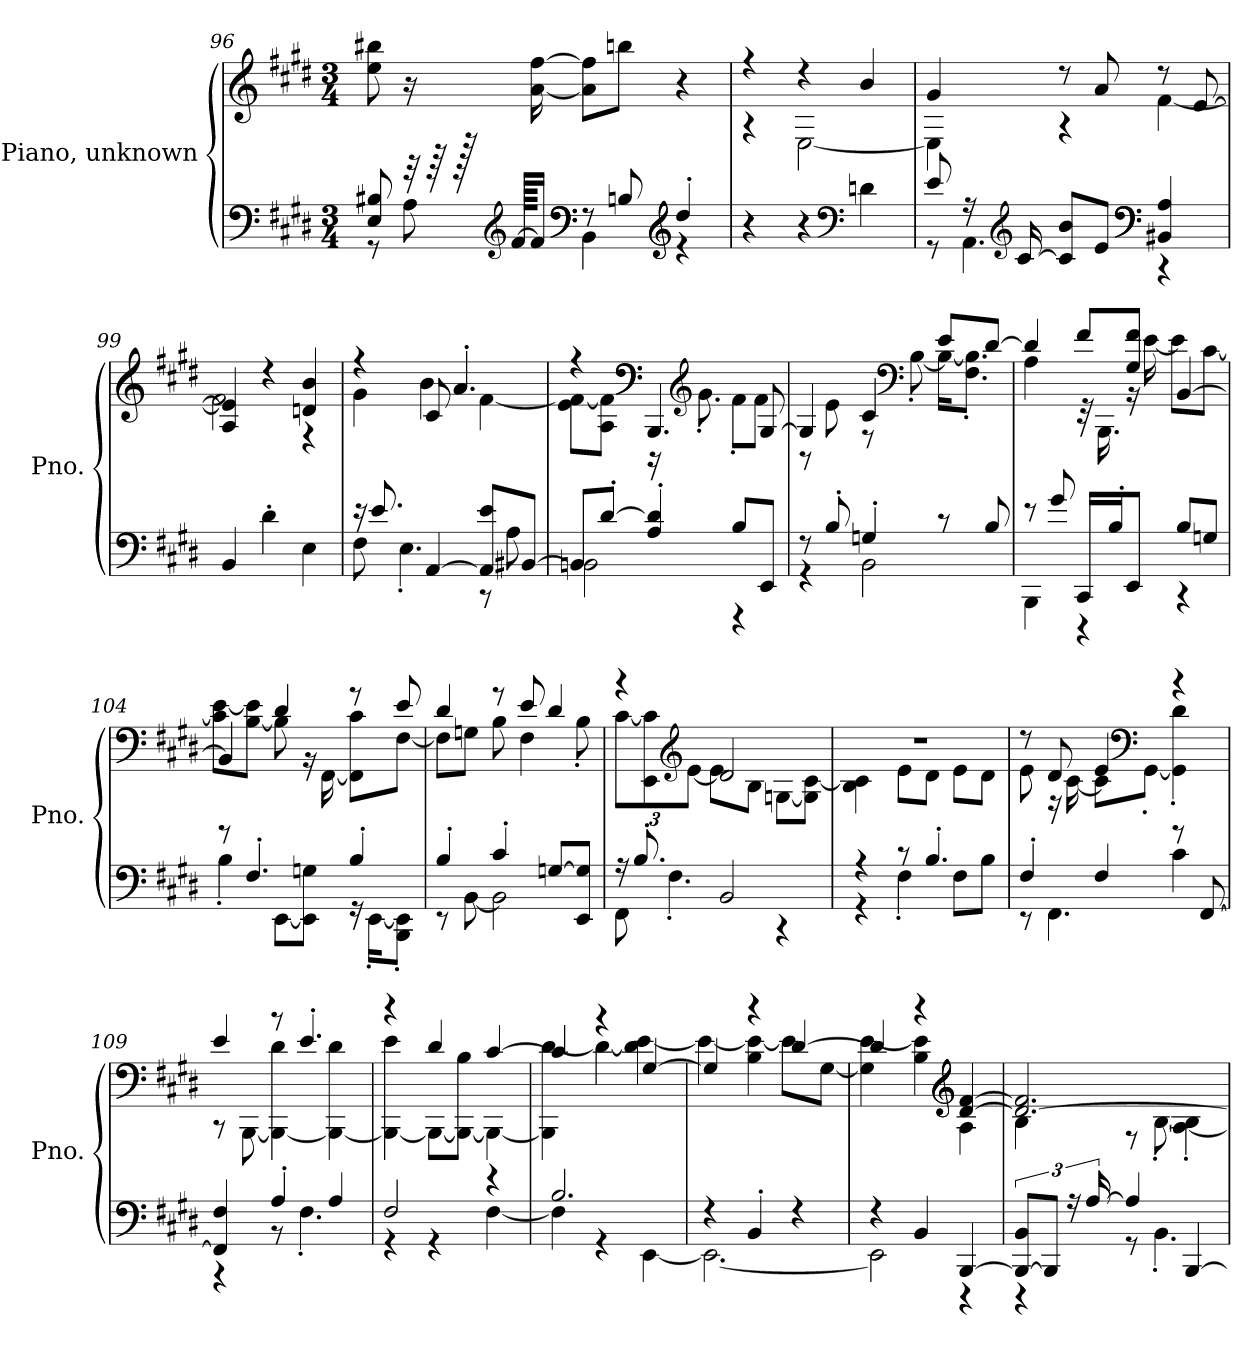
**kern	**kern
*part1	*part1
*staff2	*staff1
*I"Piano, unknown	*
*I'Pno.	*
*clefF4	*clefG2
*k[f#c#g#d#]	*k[f#c#g#d#]
*M3/4	*M3/4
=96	=96
*^	*
8E/ 8B#X/	8r	8ee\ 8bb#X\
32r	8A\	16r
64r	.	.
128r	.	.
*clefG2	*	*
[128f#/KKKLL	.	.
16f#/JJ]	.	[16a\ [16ff#\
*clefF4	*	*
8r	4BB\	8a\] 8ff#\]L
8Bn/	.	8bbn\J
*clefG2	*	*
4dd#'/	4r	4r
*v	*v	*
!!LO:LB:g=z
=97	=97
*	*^
4r	4r	4r
4r	4r	[2E\
*clefF4	*	*
4dn\	4b/	.
=98	=98	=98
*^	*	*
8e/	8r	4g#/	4E\]
16r	4.AA\	.	.
*clefG2	*	*	*
[16c#/	.	.	.
8c#/] 8b/L	.	8r	4r
8e/J	.	8a/	.
*clefF4	*	*	*
4BB#X/ 4A/	4r	8r	[4f#\
.	.	[8e/	.
*v	*v	*	*
=99	=99	=99
4BB/	4A/ 4e/]	2f#\]
4d#'\	4r	.
4E\	4dn/ 4b/	4r
=100	=100	=100
*^	*	*
16r	8F#\	4r	4g#\
8.e/	.	.	.
.	4.E'\	.	.
[4AA/	.	8c#/	4b\
.	.	4.a'/	.
8AA/] 8e/L	8r	.	[4f#\
[8BB#X/J	8A\	.	.
!!LO:LB:g=z	!!
=101	=101	=101	=101
8BB#/L]	2BBn\	4r	8e\ 8f#\_L
[8d#'/J	.	.	8A\ 8f#\]J
*	*	*clefF4	*
4A/' 4d#/]'	.	4.BBB/	16r
*	*	*clefG2	*
.	.	.	8.g#'\
8B/L	4r	.	8f#'\L
8EE/J	.	[8G#/	8f#\J
=102	=102	=102	=102
8r	4r	4G#/]	8r
8B'/	.	.	8e\
4Gn'/	2BB\	4c#/	8r
*	*	*clefF4	*
.	.	.	[8B'\
8r	.	8e/L	16B\KL_
.	.	.	8.F#\' 8.B\]'J
8B/	.	[8d#/J	.
=103	=103	=103	=103
8r	4BBB\	4d#/]	4A\
8g#/	.	.	.
16CC#/LL	4r	8f#/L	32r
.	.	.	16.BBB\
16B'/J	.	.	.
8EE/J	.	8G#/ 8f#/J	16r
.	.	.	[16e\
8B/L	4r	[4BB/	8e\L]
8Gn/J	.	.	[8c#\J
!!LO:LB:g=z	!!
=104	=104	=104	=104
8r	4B'\	4BB/]	8c#\] [8e\L
4.F#'/	.	.	[8B\ 8e\]J
.	[8EE\L	4d#/	8B\]
.	8EE\] 8Gn\J	.	16r
.	.	.	[16FF#\
4B'/	16r	8r	8FF#\] 8c#\L
.	[16EE'\KL	.	.
.	8BBB\' 8EE\]'J	8e/	[8F#\J
=105	=105	=105	=105
4B'/	8r	4d#/	8F#\L]
.	[8BB\	.	8Gn\J
4c#'/	2BB\]	8r	8B\
.	.	8e/	4F#\
[8Gn/L	.	4d#/	.
8EE/ 8G/]J	.	.	8B'\
=106	=106	=106	=106
*	*	*	*Xbrackettup
16r	8FF#\	4r	[12c#\L
8.B'/	.	.	.
.	.	.	12EE\ 12c#\]
.	4.F#'\	.	.
*	*	*clefG2	*
.	.	.	[12e\J
2BB/	.	2d#/	8e\L]
.	.	.	8B\J
.	4r	.	[8Gn\L
.	.	.	8G\] [8c#\J
=107	=107	=107	=107
4r	4r	2.r	4B\ 4c#\]
8r	4F#'\	.	8e\L
4.B'/	.	.	8d#\J
.	8F#\L	.	8e\L
.	8B\J	.	8d#\J
!!LO:LB:g=z	!!
=108	=108	=108	=108
4F#'/	8r	8r	8e\
.	4.FF#\	8d#/	16r
.	.	.	[16c#\
4F#/	.	4e/	8c#\L]
*	*	*clefF4	*
.	.	.	[8GG#'\J
8r	4c#\	4r	4GG#\]' 4d#\'
[8FF#/	.	.	.
=109	=109	=109	=109
4FF#/] 4F#/	4r	4e/	8r
.	.	.	[8BBB\
4A'/	8r	8r	4BBB\_ 4d#\
.	4.F#'\	4.e'/	.
4A/	.	.	4BBB\_ 4d#\
=110	=110	=110	=110
2F#/	4r	4r	4BBB\_ 4e\
.	4r	4d#/	8BBB\L_
.	.	.	8BBB\_ 8B\J
4r	[4F#\	[4c#/	4BBB\_
=111	=111	=111	=111
2.B/	4F#\]	4c#/]	4BBB\] [4d#\
.	4r	4r	4d#\_
.	[4EE\	[4G#/	4d#\] [4e\
=112	=112	=112	=112
4r	2.EE\_	4G#/]	4e\_
4BB'/	.	4r	4B\ 4e\_
4r	.	[4d#/	8e\L]
.	.	.	[8G#\J
!!LO:PB:g=z	!!
=113	=113	=113	=113
4r	2EE\]	4d#/]	4G#\] [4e\
4BB/	.	4r	4B\ 4e\]
*	*	*clefG2	*
[4BBB/	4r	[4d#/ [4f#/	4A\
=114	=114	=114	=114
12BBB/_ 12BB/L	4r	2.d#/_ 2.f#/]	4B\
12BBB/J]	.	.	.
24r	.	.	.
[24A/	.	.	.
4A/]	8r	.	8r
.	4.BB'\	.	[8B'\
[4BBB/	.	.	[4A\' 4B\]'
*v	*v	*	*
*	*v	*v
=	=
*-	*-
